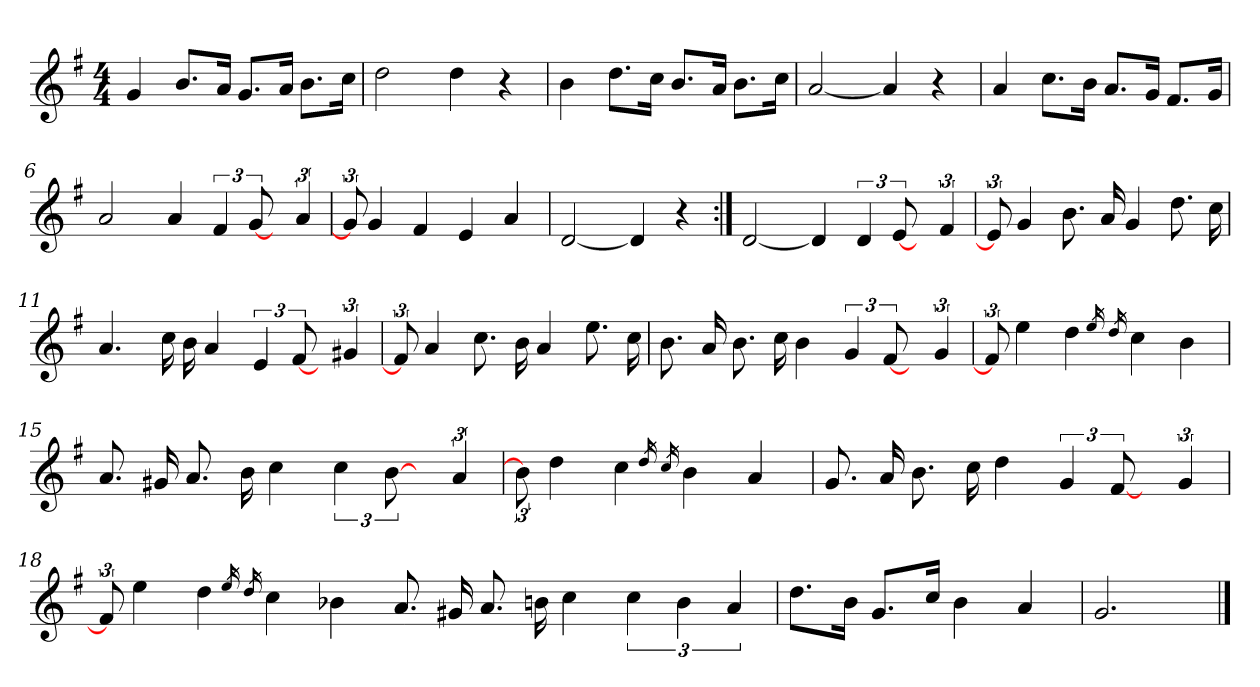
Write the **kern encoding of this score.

**kern
*part1
*staff1
*clefG2
*k[f#]
*G:
*M4/4
=1
4g
8.b/L
16a/Jk
8.g/L
16a/Jk
8.b\L
16cc\Jk
=2
2dd
4dd
4r
=3
4b
8.dd\L
16cc\Jk
8.b/L
16a/Jk
8.b\L
16cc\Jk
=4
[2a
4a]
4r
=5
4a
8.cc\L
16b\Jk
8.a/L
16g/Jk
8.f#/L
16g/Jk
=6
2a
4a
6f#
[12g
12ryy
6a
=7
12g]
4g
4f#
4e
4a
=8
[2d
4d]
4r
=9:|!
[2d
4d]
6d
[12e
12ryy
6f#
=10
12e]
4g
8.b
16a
4g
8.dd
16cc
=11
4.a
16cc
16b
4a
6e
[12f#
12ryy
6g#X
=12
12f#]
4a
8.cc
16b
4a
8.ee
16cc
=13
8.b
16a
8.b
16cc
4b
6g
[12f#
12ryy
6g
=14
12f#]
4ee
4dd
16qee
16qdd
4cc
4b
=15
8.a
16g#X
8.a
16b
4cc
6cc
[12b
12ryy
6a
=16
12b]
4dd
4cc
16qdd
16qcc
4b
4a
=17
8.g
16a
8.b
16cc
4dd
6g
[12f#
12ryy
6g
=18
12f#]
4ee
4dd
16qee
16qdd
4cc
4b-X
8.a
16g#X
8.a
16bn
4cc
6cc
6b
6a
=20
8.dd\L
16b\Jk
8.g/L
16cc/Jk
4b
4a
=21
2.g
==
*-
